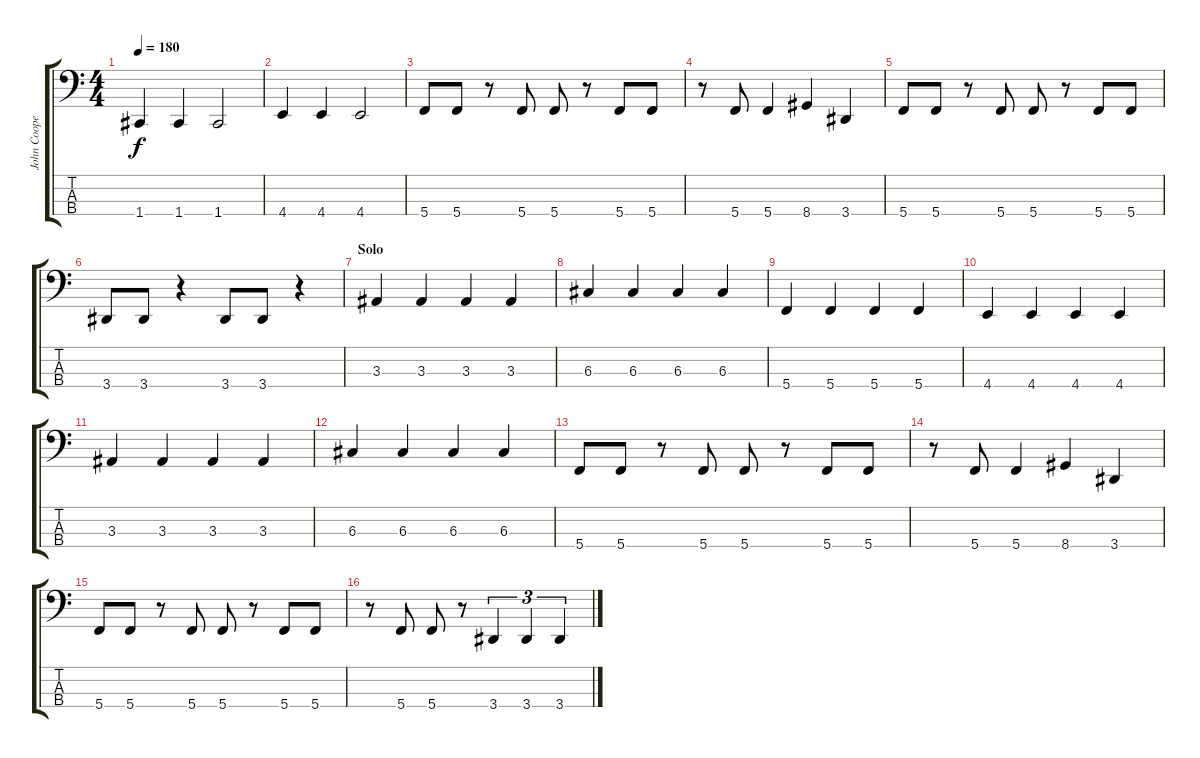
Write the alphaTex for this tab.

\track ("John Cooper" "John Coope") {instrument electricbassfinger}
\staff {score tabs}
\tuning (F2 C2 G1 C1) {hide}
\ts (4 4)
\tempo 180
\clef f4
\ks c
1.4.4{dy f} 1.4.4 1.4.2 |
4.4.4 4.4.4 4.4.2 |
5.4.8 5.4.8 r.8 5.4.8 5.4.8 r.8 5.4.8 5.4.8 |
r.8 5.4.8 5.4.4 8.4.4 3.4.4 |
5.4.8 5.4.8 r.8 5.4.8 5.4.8 r.8 5.4.8 5.4.8 |
3.4.8 3.4.8 r.4 3.4.8 3.4.8 r.4 |
\section ("" "Solo")
3.3.4 3.3.4 3.3.4 3.3.4 |
6.3.4 6.3.4 6.3.4 6.3.4 |
5.4.4 5.4.4 5.4.4 5.4.4 |
4.4.4 4.4.4 4.4.4 4.4.4 |
3.3.4 3.3.4 3.3.4 3.3.4 |
6.3.4 6.3.4 6.3.4 6.3.4 |
5.4.8 5.4.8 r.8 5.4.8 5.4.8 r.8 5.4.8 5.4.8 |
r.8 5.4.8 5.4.4 8.4.4 3.4.4 |
5.4.8 5.4.8 r.8 5.4.8 5.4.8 r.8 5.4.8 5.4.8 |
r.8 5.4.8 5.4.8 r.8 3.4.4{tu (3 2)} 3.4.4{tu (3 2)} 3.4.4{tu (3 2)}
